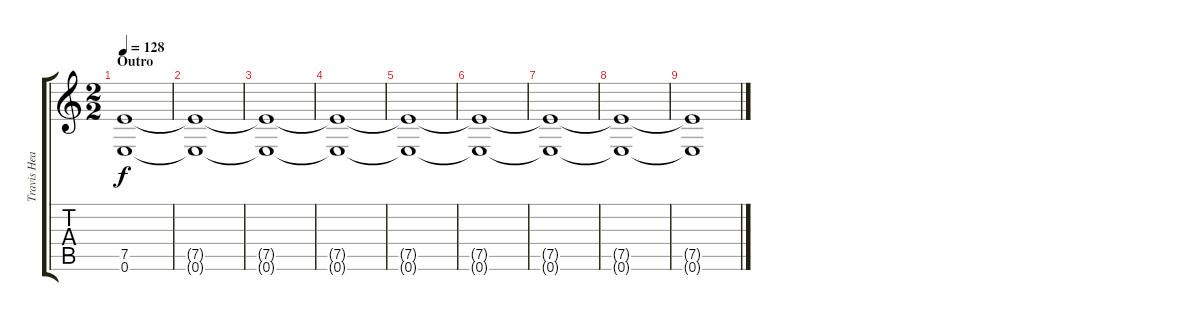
\track ("Travis Heavy" "Travis Hea") {instrument distortionguitar}
\staff {score tabs}
\tuning (E4 B3 G3 D3 A2 E2) {hide}
\ts (2 2)
\section ("" "Outro")
\tempo 128
\clef g2
\ks c
(7.5 0.6).1{dy f} |
(7.5{t} 0.6{t}).1 |
(7.5{t} 0.6{t}).1 |
(7.5{t} 0.6{t}).1 |
(7.5{t} 0.6{t}).1 |
(7.5{t} 0.6{t}).1 |
(7.5{t} 0.6{t}).1 |
(7.5{t} 0.6{t}).1 |
(7.5{t} 0.6{t}).1
